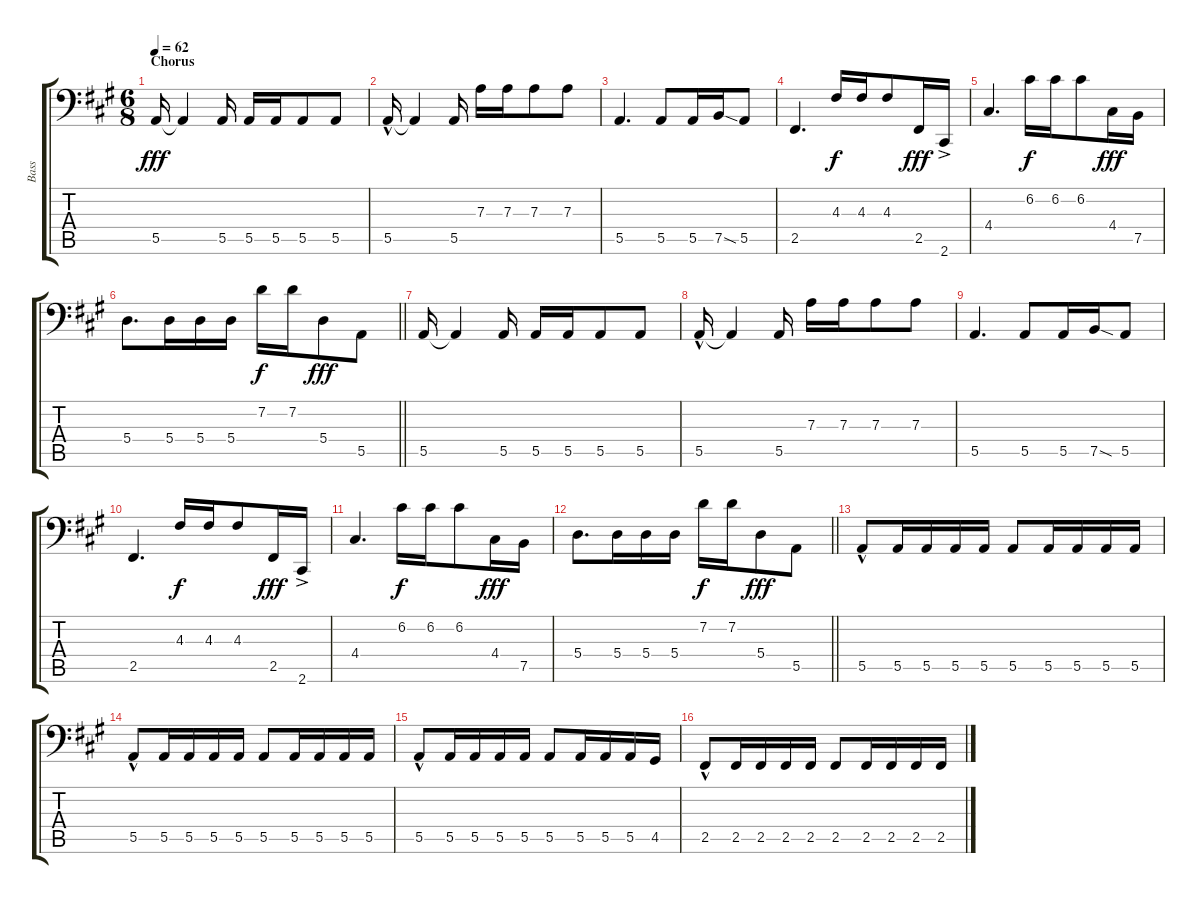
\track ("Bass" "Bass") {instrument electricbassfinger}
\staff {score tabs}
\tuning (B2 G2 D2 A1 E1 B0) {hide}
\ts (6 8)
\section ("" "Chorus")
\tempo 62
\clef f4
\ks a
5.5.16{dy fff} 5.5{t}.4 5.5.16 5.5.16 5.5.16 5.5.8 5.5.8 |
5.5{hac}.16 5.5{t}.4 5.5.16 7.3.16 7.3.16 7.3.8 7.3.8 |
5.5.4{d} 5.5.8 5.5.16 7.5{sod}.16 5.5.8 |
2.5.4{d} 4.3.16{dy f} 4.3.16 4.3.8 2.5.16{dy fff} 2.6{ac}.16 |
4.4.4{d} 6.2.16{dy f} 6.2.16 6.2.8 4.4.16{dy fff} 7.5.16 |
\barLineRight lightlight
5.4.8{d} 5.4.16 5.4.16 5.4.16 7.2.16{dy f} 7.2.16 5.4.8{dy fff} 5.5.8 |
5.5.16 5.5{t}.4 5.5.16 5.5.16 5.5.16 5.5.8 5.5.8 |
5.5{hac}.16 5.5{t}.4 5.5.16 7.3.16 7.3.16 7.3.8 7.3.8 |
5.5.4{d} 5.5.8 5.5.16 7.5{sod}.16 5.5.8 |
2.5.4{d} 4.3.16{dy f} 4.3.16 4.3.8 2.5.16{dy fff} 2.6{ac}.16 |
4.4.4{d} 6.2.16{dy f} 6.2.16 6.2.8 4.4.16{dy fff} 7.5.16 |
\barLineRight lightlight
5.4.8{d} 5.4.16 5.4.16 5.4.16 7.2.16{dy f} 7.2.16 5.4.8{dy fff} 5.5.8 |
5.5{hac}.8 5.5.16 5.5.16 5.5.16 5.5.16 5.5.8 5.5.16 5.5.16 5.5.16 5.5.16 |
5.5{hac}.8 5.5.16 5.5.16 5.5.16 5.5.16 5.5.8 5.5.16 5.5.16 5.5.16 5.5.16 |
5.5{hac}.8 5.5.16 5.5.16 5.5.16 5.5.16 5.5.8 5.5.16 5.5.16 5.5.16 4.5.16 |
2.5{hac}.8 2.5.16 2.5.16 2.5.16 2.5.16 2.5.8 2.5.16 2.5.16 2.5.16 2.5.16
